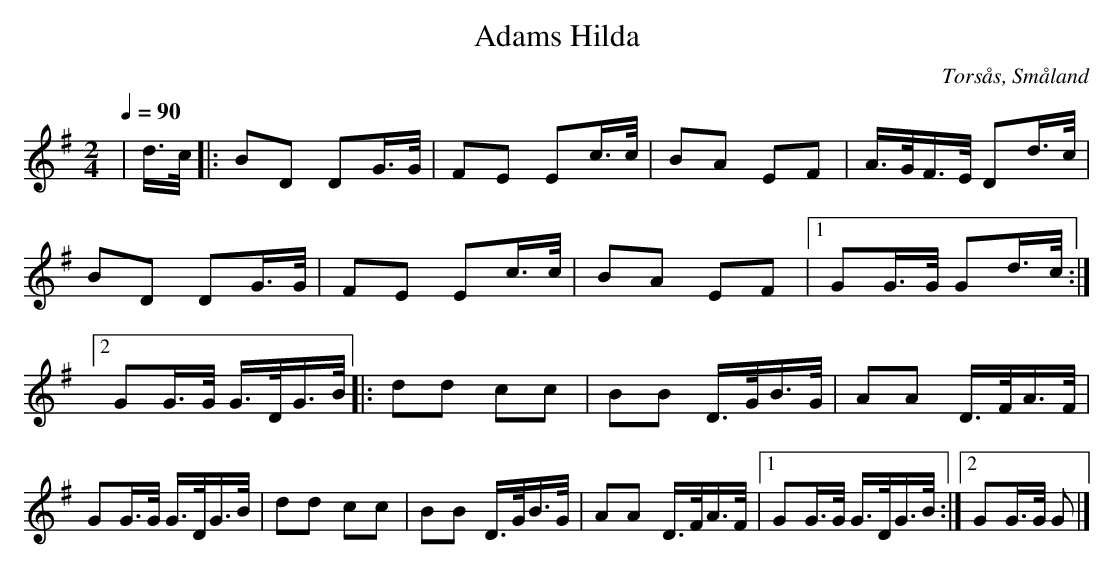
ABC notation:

X:1
T:Adams Hilda
O:Torsås, Småland
M:2/4
L:1/32
K:G
Q:1/4=90
| d3c |: B4D4 D4G3G | F4E4 E4c3c | B4A4 E4F4 | A3GF3E D4d3c | B4D4 D4G3G | F4E4 E4c3c | B4A4 E4F4 |1 G4G3G G4d3c :|2 G4G3G G3DG3B |: d4d4 c4c4 | B4B4 D3GB3G | A4A4 D3FA3F | G4G3G G3DG3B | d4d4 c4c4 | B4B4 D3GB3G |A4A4 D3FA3F |1 G4G3G G3DG3B :|]2 G4G3G G4 |]
